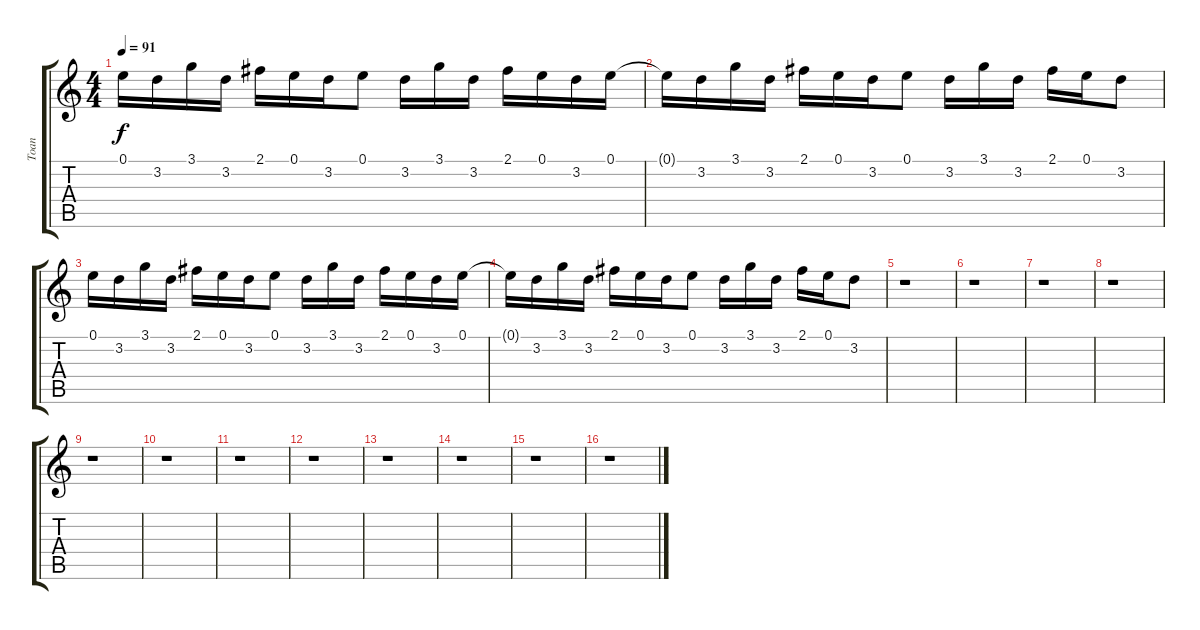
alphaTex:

\track ("Toan" "Toan") {instrument overdrivenguitar}
\staff {score tabs}
\tuning (E4 B3 G3 D3 A2 E2) {hide}
\ts (4 4)
\tempo 91
\clef g2
\ks c
0.1.16{dy f} 3.2.16 3.1.16 3.2.16 2.1.16 0.1.16 3.2.16 0.1.8 3.2.16 3.1.16 3.2.16 2.1.16 0.1.16 3.2.16 0.1.16 |
0.1{t}.16 3.2.16 3.1.16 3.2.16 2.1.16 0.1.16 3.2.16 0.1.8 3.2.16 3.1.16 3.2.16 2.1.16 0.1.16 3.2.8 |
0.1.16 3.2.16 3.1.16 3.2.16 2.1.16 0.1.16 3.2.16 0.1.8 3.2.16 3.1.16 3.2.16 2.1.16 0.1.16 3.2.16 0.1.16 |
0.1{t}.16 3.2.16 3.1.16 3.2.16 2.1.16 0.1.16 3.2.16 0.1.8 3.2.16 3.1.16 3.2.16 2.1.16 0.1.16 3.2.8 |
r.1 |
r.1 |
r.1 |
r.1 |
r.1 |
r.1 |
r.1 |
r.1 |
r.1 |
r.1 |
r.1 |
r.1
